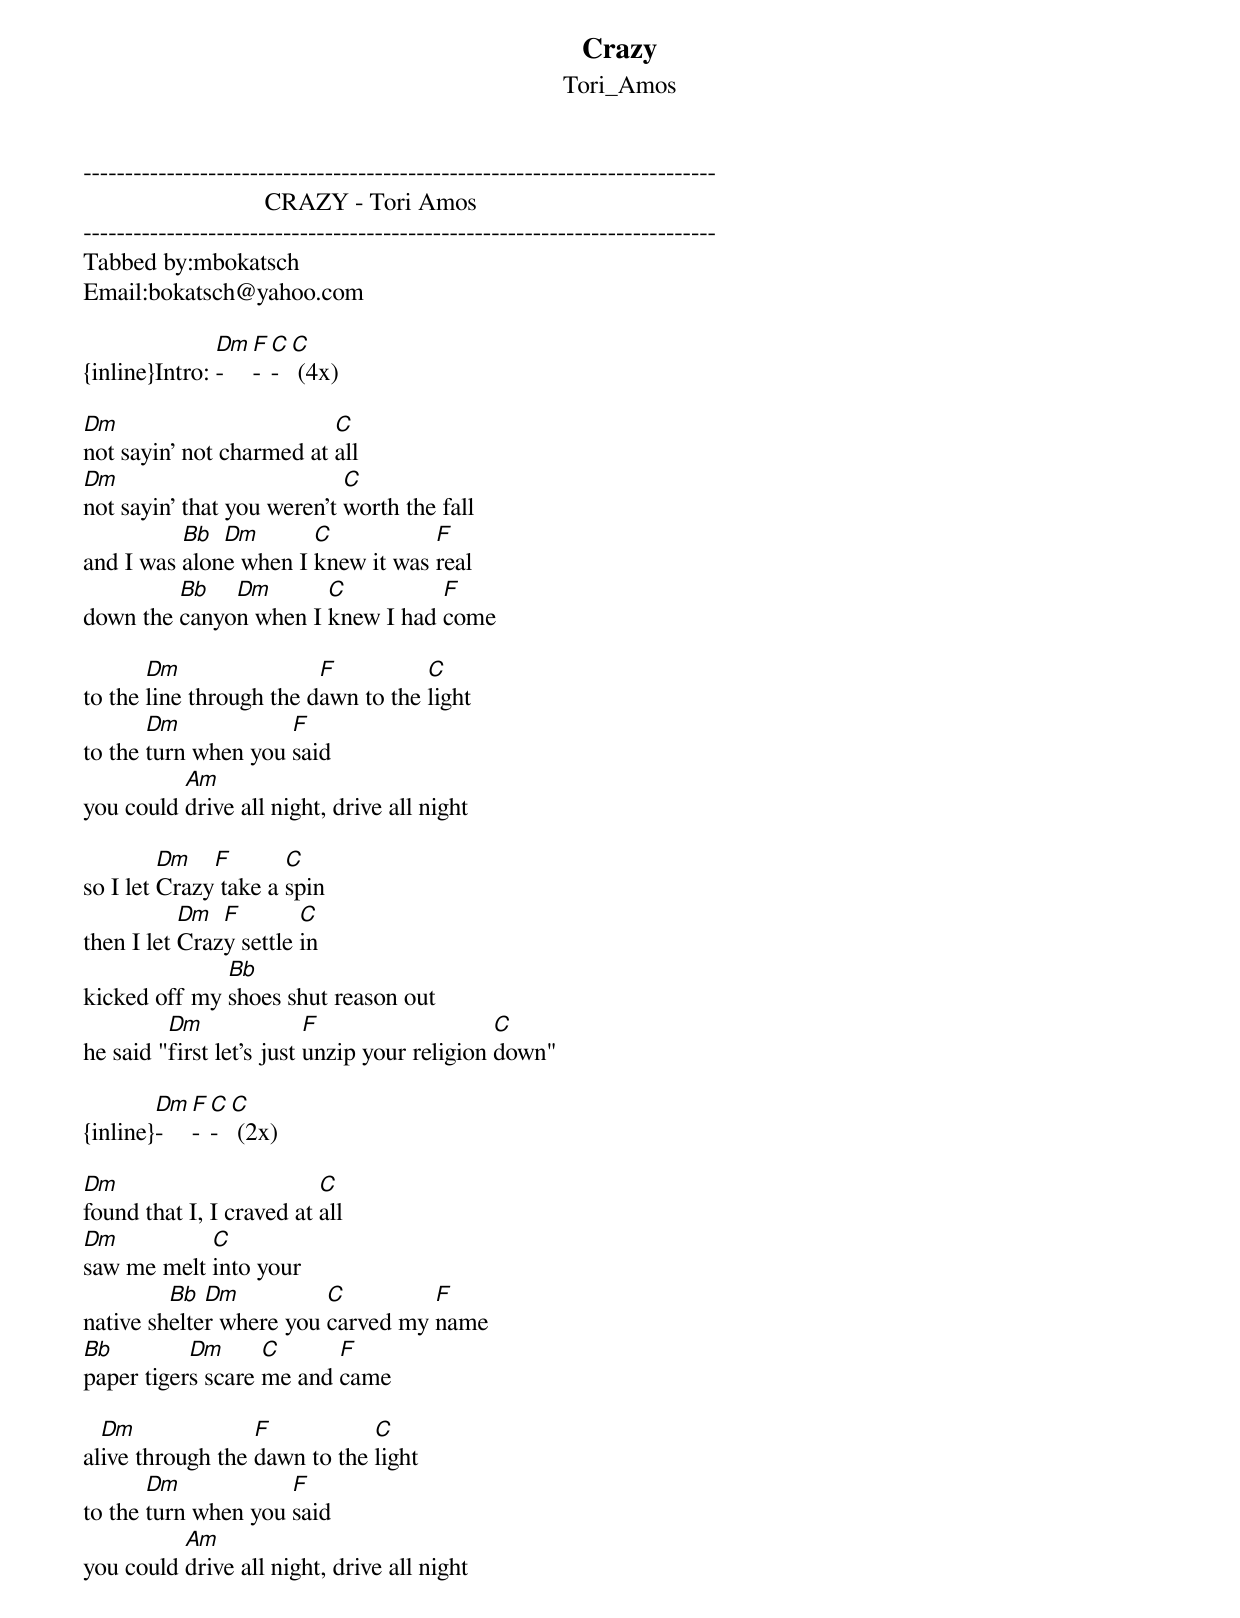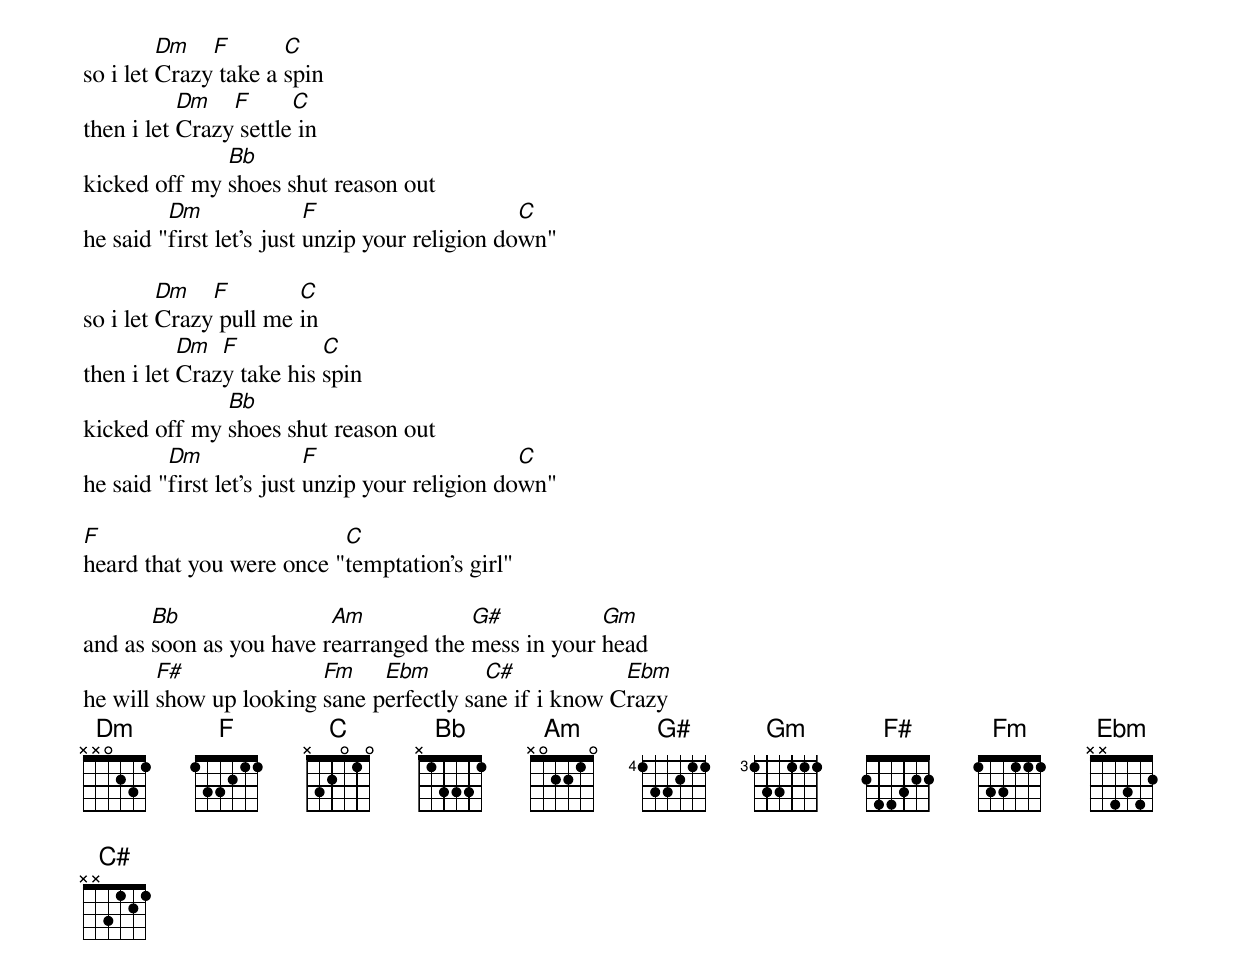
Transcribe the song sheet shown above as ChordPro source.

{t: Crazy}
{st: Tori_Amos}
----------------------------------------------------------------------------
                             CRAZY - Tori Amos
----------------------------------------------------------------------------
Tabbed by:mbokatsch
Email:bokatsch@yahoo.com

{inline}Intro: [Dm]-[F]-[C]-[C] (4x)

[Dm]not sayin' not charmed at [C]all
[Dm]not sayin' that you weren't [C]worth the fall
and I was [Bb]alon[Dm]e when I [C]knew it was [F]real
down the [Bb]canyo[Dm]n when I [C]knew I had [F]come

to the [Dm]line through the d[F]awn to the [C]light
to the [Dm]turn when you [F]said
you could [Am]drive all night, drive all night

so I let [Dm]Crazy[F] take a [C]spin
then I let [Dm]Craz[F]y settle [C]in
kicked off my [Bb]shoes shut reason out
he said "[Dm]first let's just [F]unzip your religion [C]down"

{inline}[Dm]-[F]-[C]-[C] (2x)

[Dm]found that I, I craved at [C]all
[Dm]saw me melt [C]into your
native sh[Bb]elte[Dm]r where you [C]carved my [F]name
[Bb]paper tiger[Dm]s scare [C]me and [F]came

al[Dm]ive through the [F]dawn to the [C]light
to the [Dm]turn when you [F]said
you could [Am]drive all night, drive all night

so i let [Dm]Crazy[F] take a [C]spin
then i let [Dm]Crazy[F] settle[C] in
kicked off my [Bb]shoes shut reason out
he said "[Dm]first let's just [F]unzip your religion do[C]wn"

so i let [Dm]Crazy[F] pull me [C]in
then i let [Dm]Craz[F]y take his [C]spin
kicked off my [Bb]shoes shut reason out
he said "[Dm]first let's just [F]unzip your religion do[C]wn"

[F]heard that you were once "[C]temptation's girl"

and as [Bb]soon as you have r[Am]earranged the [G#]mess in your [Gm]head
he will [F#]show up looking [Fm]sane p[Ebm]erfectly sa[C#]ne if i know C[Ebm]razy
